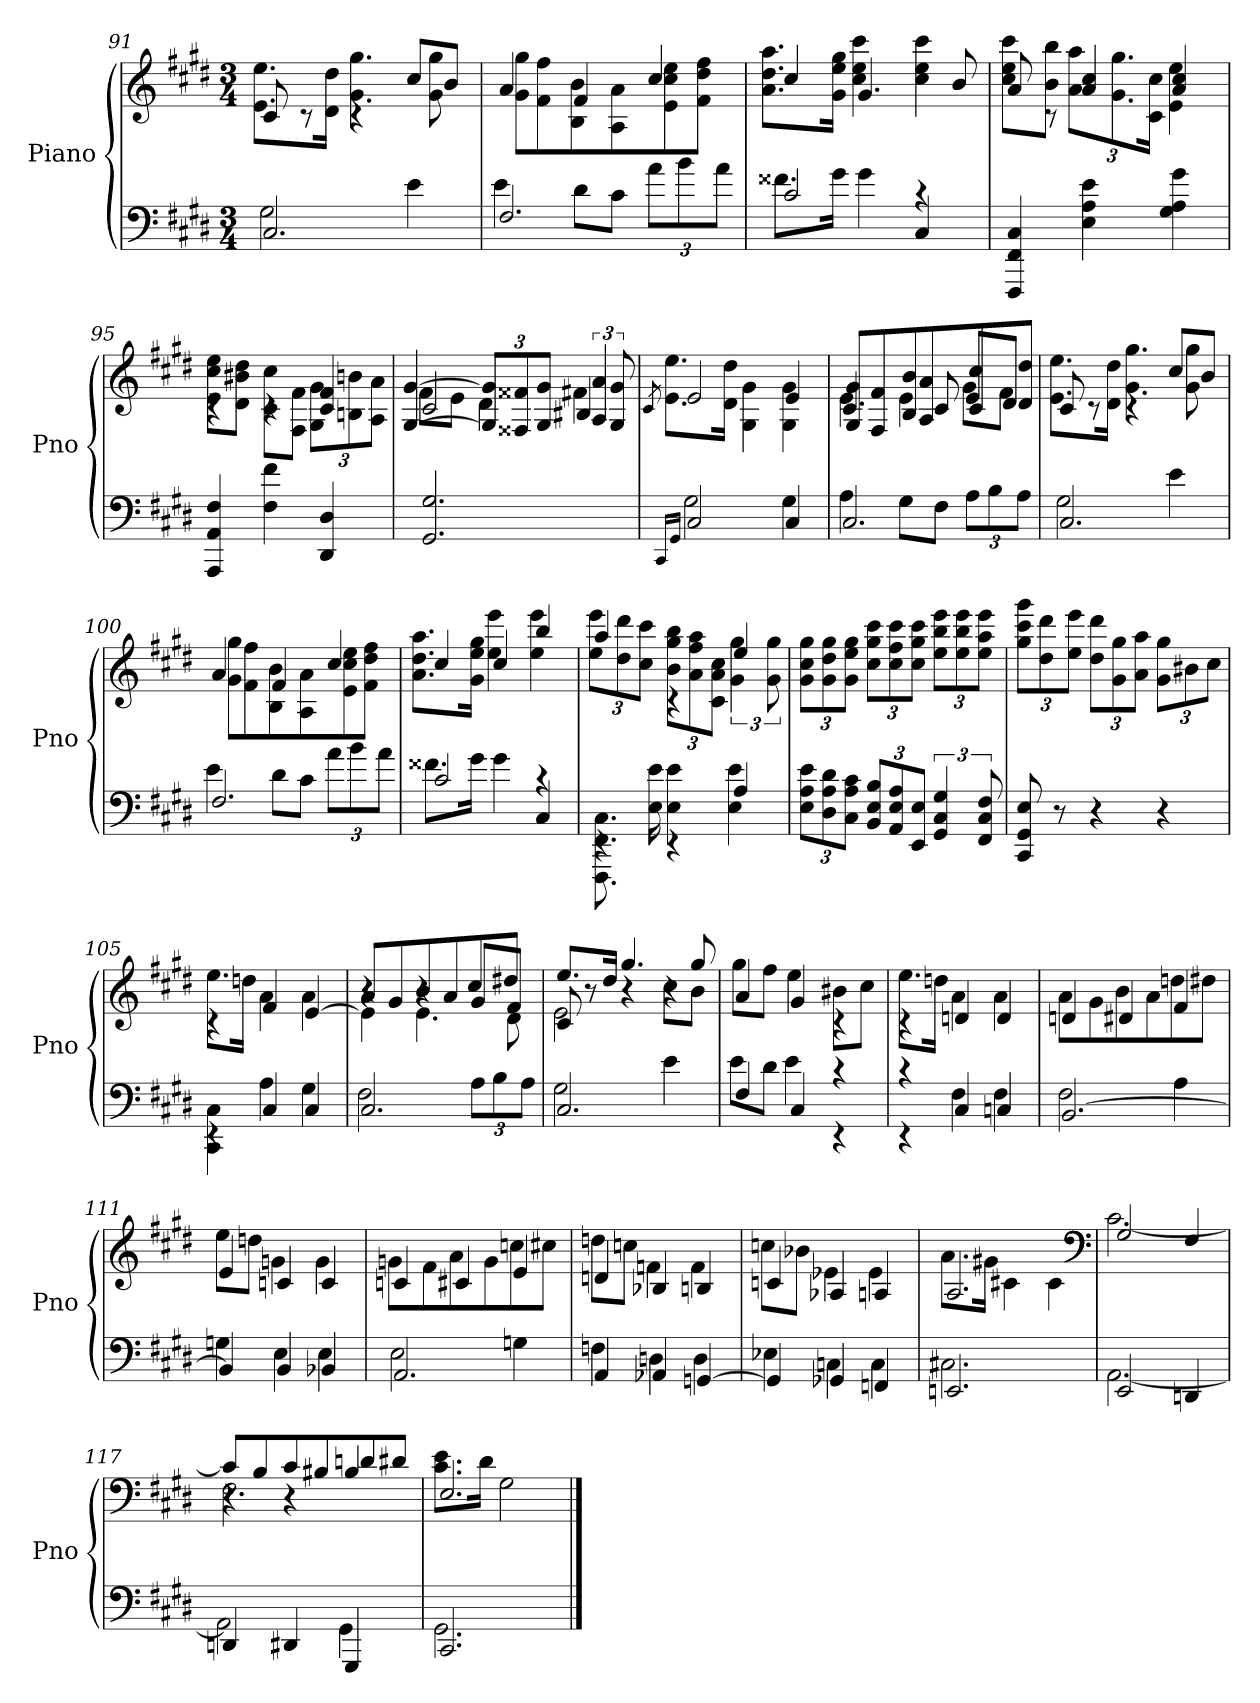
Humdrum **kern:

**kern	**kern
*part1	*part1
*staff2	*staff1
*I"Piano	*
*I'Pno	*
*clefF4	*clefG2
*k[f#c#g#d#]	*k[f#c#g#d#]
*c#:	*c#:
*M3/4	*M3/4
=91	=91
*^	*^
2.C#	2G#	8c#	8.e 8.eeL
.	.	8rc	.
.	.	.	16d# 16dd#Jk
.	.	4rc	4.g# 4.gg#
.	4e	8cc#L	.
.	.	8bJ	8g# 8gg#
=92	=92	=92	=92
2.F#	4e	4a	8g# 8gg#L
.	.	.	8f# 8ff#
.	8d#L	4f#	8B 8b
.	8c#J	.	8A 8a
.	12aL	4cc#	8e 8cc# 8ee
.	12b	.	.
.	.	.	8f# 8dd# 8ff#J
.	12aJ	.	.
=93	=93	=93	=93
2c#	8.f##XL	4cc#	8.a 8.dd# 8.aaL
.	16g#Jk	.	16g# 16ee 16gg#Jk
.	4g#	4.g#	4cc# 4ee 4ccc#
4C#	4rc	.	4cc# 4ee 4ccc#
.	.	8b	.
*v	*v	*	*
=94	=94	=94
4FFF# 4FF# 4C#	8a	8cc# 8ee 8ccc#L
.	8rc	8b 8bbJ
4E 4A 4e	4a 4cc#	12a 12aaL
.	.	12.g# 12.gg#
.	.	24c# 24cc#Jk
4G# 4A 4g#	4a 4cc#	4e 4ee
=95	=95	=95
4AAA 4AA 4F#	4rc	8e 8cc# 8eeL
.	.	8d# 8b#X 8dd#J
4F# 4f#	4rc	8c# 8cc#L
.	.	8F# 8f#J
4DD# 4D#	4c# 4f#	12G# 12g#L
.	.	12Bn 12bn
.	.	12A 12aJ
=96	=96	=96
*	*	*^
2.GG# 2.G#	2c#	8f#L	[4G# [4g#
.	.	8eJ	.
.	.	4d#	12G#] 12g#]L
.	.	.	12F##X 12f##X
.	.	.	12G# 12g#J
.	4B#X	4f#X	6A 6a
.	.	.	12G# 12g#
*	*v	*v	*v
=97	=97
16qCC#LL	.
16qGG#JJ	8qc#
*^	*^
2C#	2G#	2e	8.e 8.eeL
.	.	.	16d# 16dd#Jk
.	.	.	4G# 4g#
4C#	4G#	4e	4G# 4g#
=98	=98	=98	=98
*	*	*	*^
2.C#	4A	4.c#	4e	8G# 8g#L
.	.	.	.	8F# 8f#
.	8G#L	.	4e	8B 8b
.	8F#J	8c#	.	8A 8a
.	12AL	8eL	8g#L	8c# 8cc#
.	12B	.	.	.
.	.	8d#J	8f#J	8d# 8dd#J
.	12AJ	.	.	.
*	*	*	*v	*v
=99	=99	=99	=99
2.C#	2G#	8c#	8.e 8.eeL
.	.	8rc	.
.	.	.	16d# 16dd#Jk
.	.	4rc	4.g# 4.gg#
.	4e	8cc#L	.
.	.	8bJ	8g# 8gg#
=100	=100	=100	=100
2.F#	4e	4a	8g# 8gg#L
.	.	.	8f# 8ff#
.	8d#L	4f#	8B 8b
.	8c#J	.	8A 8a
.	12aL	4cc#	8e 8cc# 8ee
.	12b	.	.
.	.	.	8f# 8dd# 8ff#J
.	12aJ	.	.
=101	=101	=101	=101
2c#	8.f##XL	4cc#	8.a 8.dd# 8.aaL
.	16g#Jk	.	16g# 16ee 16gg#Jk
.	4g#	4cc#	4ee 4eee
4C#	4rc	4bb	4ee 4eee
=102	=102	=102	=102
4rEE	8.FFF# 8.FF# 8.C#	4aa	12ee 12eeeL
.	.	.	12dd# 12ddd#
.	.	.	12cc# 12ccc#J
.	16E 16e	.	.
4rEE	4E 4e	4rc	12b 12gg# 12bbL
.	.	.	12a 12ff# 12aa
.	.	.	12c# 12a 12cc#J
4A	4E 4e	4ee	6g# 6gg#
.	.	.	12g# 12gg#
*v	*v	*	*
*	*v	*v
=103	=103
12E 12A 12eL	12g# 12cc# 12gg#L
12D# 12A 12d#	12g# 12dd# 12gg#
12C# 12A 12c#J	12g# 12ee 12gg#J
12BB 12E 12BL	12cc# 12gg# 12ccc#L
12AA 12E 12A	12cc# 12ff# 12ccc#
12EE 12EJ	12cc# 12gg# 12ccc#J
6GG# 6C# 6G#	12ee 12bb 12eeeL
.	12ee 12bb 12eee
12FF# 12C# 12F#	12ee 12aa 12eeeJ
=104	=104
8CC# 8GG# 8E	12gg# 12ccc# 12ggg#L
.	12dd# 12ddd#
8r	.
.	12ee 12eeeJ
4r	12dd# 12ddd#L
.	12g# 12gg#
.	12a 12aaJ
4r	12g# 12gg#L
.	12b#X
.	12cc#J
=105	=105
*^	*^
4rEE	4CC# 4C#	4rc	8.eeL
.	.	.	16ddnJk
4C#	4A	4f#	4a
4C#	4G#	[4e	4a
=106	=106	=106	=106
*	*	*	*^
2.C#	2F#	4r	4e]	8aL
.	.	.	.	8g#
.	.	4r	4.e	8b
.	.	.	.	8a
.	12AL	8g#L	.	8cc#
.	12B	.	.	.
.	.	8f#J	8d#	8dd#XJ
.	12AJ	.	.	.
=107	=107	=107	=107	=107
2.C#	2G#	8c#	2e	8.eeL
.	.	8r	.	.
.	.	.	.	16dd#Jk
.	.	4r	.	4.gg#
.	4e	4r	8cc#L	.
.	.	.	8bJ	8gg#
*	*	*	*v	*v
=108	=108	=108	=108
4F#	8eL	4a	8gg#L
.	8d#J	.	8ff#J
4C#	4e	4g#	4ee
4rEE	4rc	4rc	8b#XL
.	.	.	8cc#J
=109	=109	=109	=109
4rEE	4rc	4rc	8.eeL
.	.	.	16ddnJk
4C#	4F#	4dn	4a
4Cn	4F#	4d	4a
=110	=110	=110	=110
[2.BB	2F#	4dn	8aL
.	.	.	8g#
.	.	4d#X	8b
.	.	.	8a
.	4A	4f#	8ddn
.	.	.	8dd#XJ
=111	=111	=111	=111
4BB]	4Gn	4e	8eeL
.	.	.	8ddnJ
4BB	4E	4cn	4gn
4BB-X	4E	4c	4g
=112	=112	=112	=112
2.AA	2E	4cn	8gnL
.	.	.	8f#
.	.	4c#X	8a
.	.	.	8g
.	4Gn	4e	8ccn
.	.	.	8cc#XJ
=113	=113	=113	=113
4AA	4Fn	4dn	8ddnL
.	.	.	8ccnJ
4AA-X	4Dn	4B-X	4fn
[4GGn	4D	4Bn	4f
=114	=114	=114	=114
4GG]	4E-X	4cn	8ccnL
.	.	.	8b-XJ
4GG-X	4Cn	4A-X	4e-X
4FFn	4C	4An	4e-
=115	=115	=115	=115
2.EEn	2.C#X	2.A	8.aL
.	.	.	16g#XJk
.	.	.	4c#X
.	.	.	4c#
*	*	*clefF4	*
=116	=116	=116	=116
2EE	[2.AA	2G#	[2.c#
4DDn	.	4F#	.
=117	=117	=117	=117
*	*	*	*^
4DDn	2AA]	4r	2.F#	8c#L]
.	.	.	.	8B
4DD#X	.	4r	.	8c#
.	.	.	.	8B#X
4GGG#	4GG#	4B#	.	8dn
.	.	.	.	8d#XJ
*	*	*	*v	*v
=118	=118	=118	=118
2.CC#	2.GG#	2.E	8.c# 8.eL
.	.	.	16d#Jk
.	.	.	2G#
*v	*v	*	*
*	*v	*v
==	==
*-	*-
